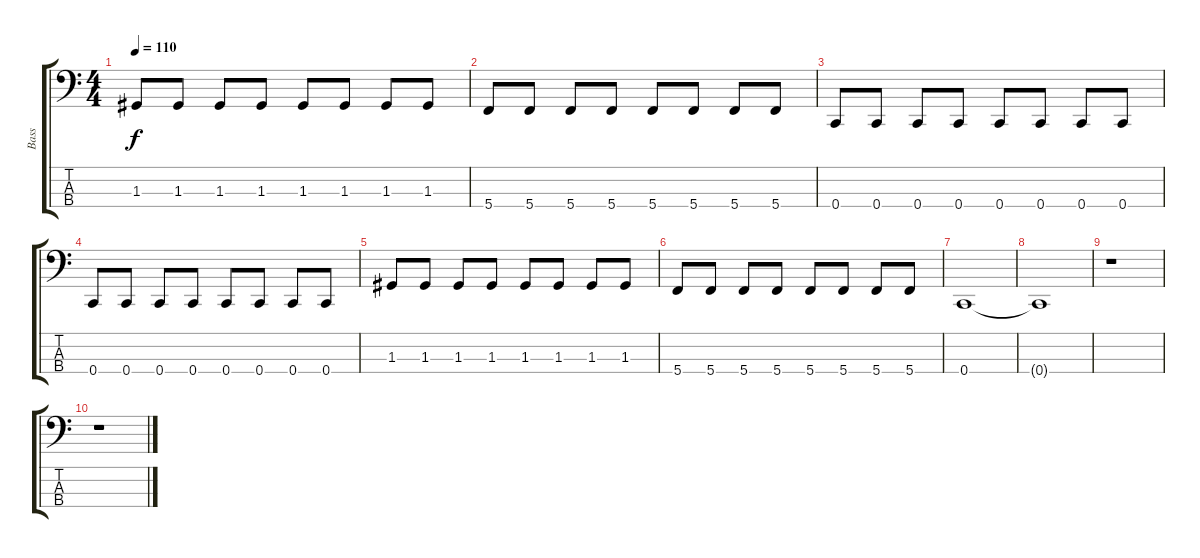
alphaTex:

\track ("Bass" "Bass") {instrument electricbassfinger}
\staff {score tabs}
\tuning (F2 C2 G1 C1) {hide}
\ts (4 4)
\tempo 110
\clef f4
\ks c
1.3.8{dy f} 1.3.8 1.3.8 1.3.8 1.3.8 1.3.8 1.3.8 1.3.8 |
5.4.8 5.4.8 5.4.8 5.4.8 5.4.8 5.4.8 5.4.8 5.4.8 |
0.4.8 0.4.8 0.4.8 0.4.8 0.4.8 0.4.8 0.4.8 0.4.8 |
0.4.8 0.4.8 0.4.8 0.4.8 0.4.8 0.4.8 0.4.8 0.4.8 |
1.3.8 1.3.8 1.3.8 1.3.8 1.3.8 1.3.8 1.3.8 1.3.8 |
5.4.8 5.4.8 5.4.8 5.4.8 5.4.8 5.4.8 5.4.8 5.4.8 |
0.4.1 |
0.4{t}.1 |
r.1 |
r.1
